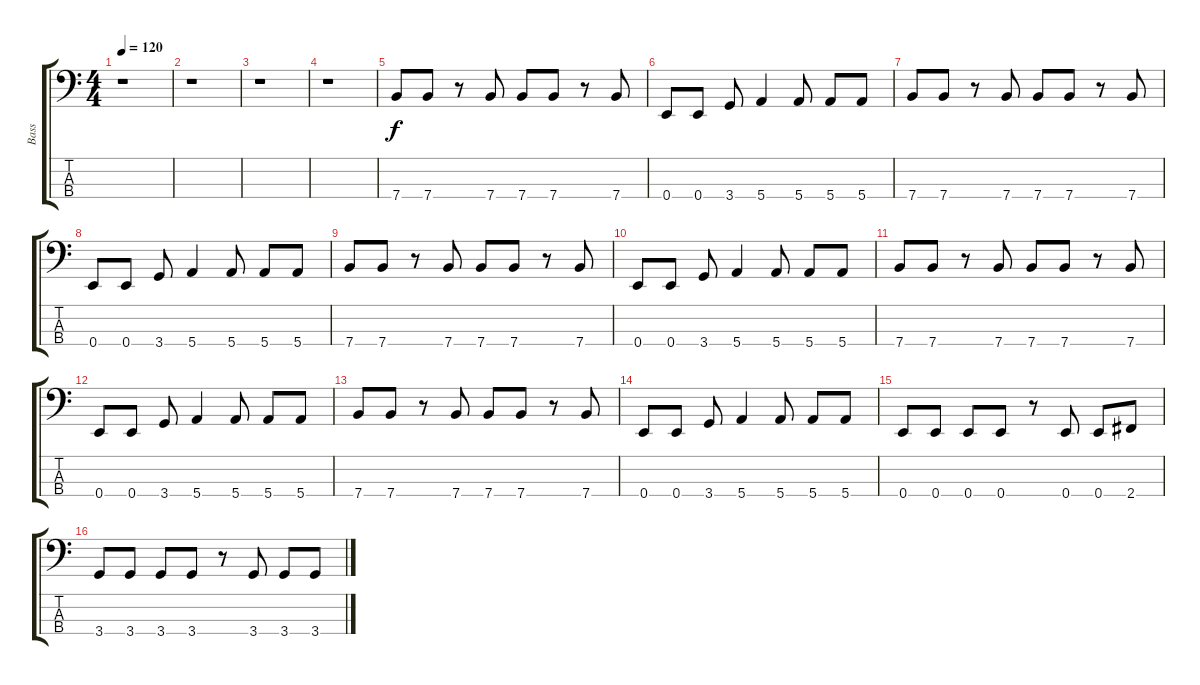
\track ("Bass" "Bass") {instrument slapbass2}
\staff {score tabs}
\tuning (G2 D2 A1 E1) {hide}
\ts (4 4)
\tempo 120
\clef f4
\ks c
r.1{dy f instrument slapbass2} |
r.1 |
r.1 |
r.1 |
7.4.8 7.4.8 r.8 7.4.8 7.4.8 7.4.8 r.8 7.4.8 |
0.4.8 0.4.8 3.4.8 5.4.4 5.4.8 5.4.8 5.4.8 |
7.4.8 7.4.8 r.8 7.4.8 7.4.8 7.4.8 r.8 7.4.8 |
0.4.8 0.4.8 3.4.8 5.4.4 5.4.8 5.4.8 5.4.8 |
7.4.8 7.4.8 r.8 7.4.8 7.4.8 7.4.8 r.8 7.4.8 |
0.4.8 0.4.8 3.4.8 5.4.4 5.4.8 5.4.8 5.4.8 |
7.4.8 7.4.8 r.8 7.4.8 7.4.8 7.4.8 r.8 7.4.8 |
0.4.8 0.4.8 3.4.8 5.4.4 5.4.8 5.4.8 5.4.8 |
7.4.8 7.4.8 r.8 7.4.8 7.4.8 7.4.8 r.8 7.4.8 |
0.4.8 0.4.8 3.4.8 5.4.4 5.4.8 5.4.8 5.4.8 |
0.4.8 0.4.8 0.4.8 0.4.8 r.8 0.4.8 0.4.8 2.4.8 |
3.4.8 3.4.8 3.4.8 3.4.8 r.8 3.4.8 3.4.8 3.4.8
